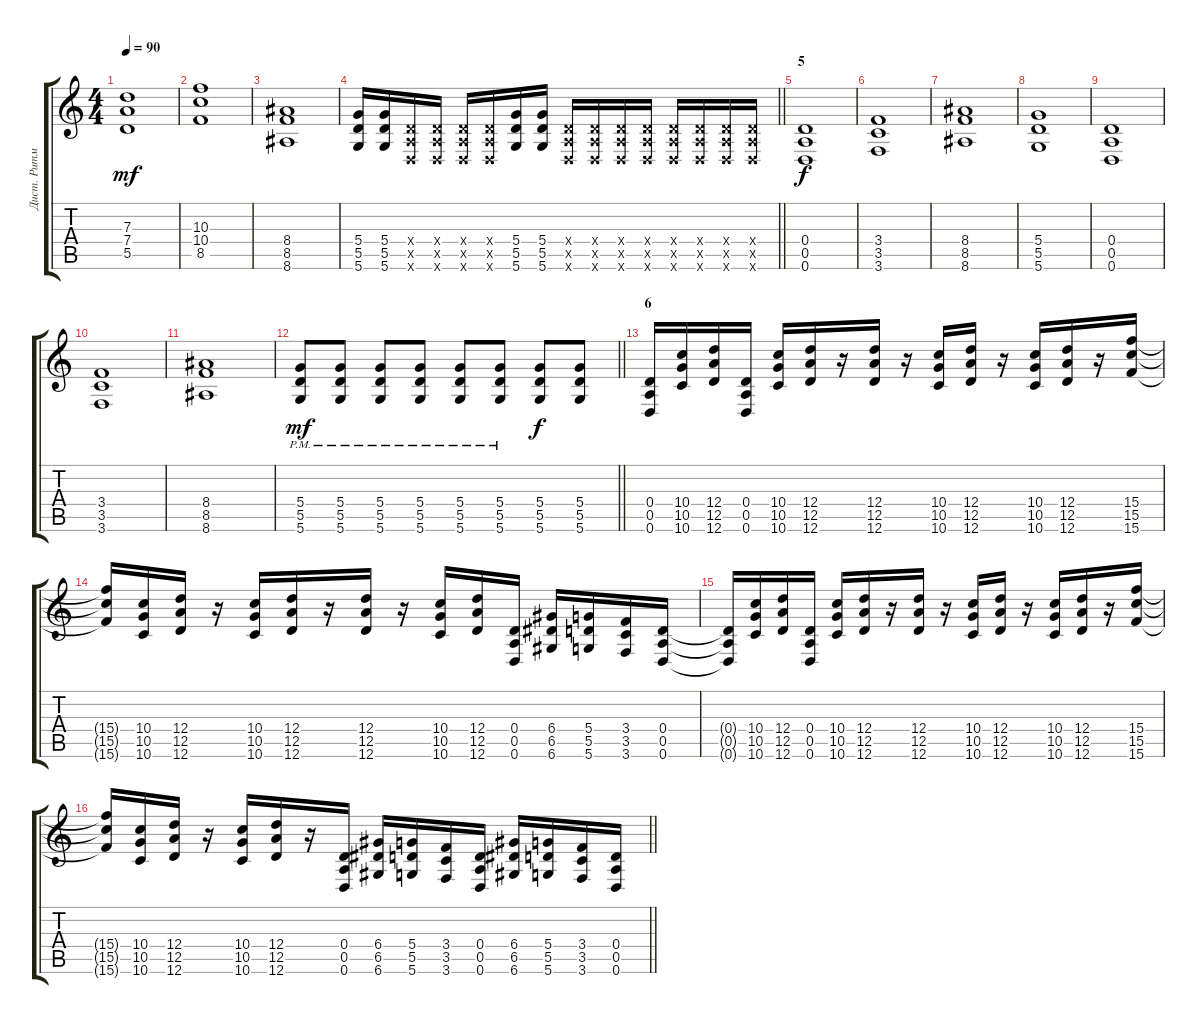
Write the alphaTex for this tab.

\track ("Дист. Ритм" "Дист. Ритм") {instrument distortionguitar}
\staff {score tabs}
\tuning (E4 B3 G3 D3 A2 D2) {hide}
\ts (4 4)
\tempo 90
\clef g2
\ks c
(7.3 7.4 5.5).1{dy mf} |
(10.3 10.4 8.5).1 |
(8.4 8.5 8.6).1 |
\barLineRight lightlight
(5.4 5.5 5.6).16 (5.4 5.5 5.6).16 (0.4{x} 0.5{x} 0.6{x}).16 (0.4{x} 0.5{x} 0.6{x}).16 (0.4{x} 0.5{x} 0.6{x}).16 (0.4{x} 0.5{x} 0.6{x}).16 (5.4 5.5 5.6).16 (5.4 5.5 5.6).16 (0.4{x} 0.5{x} 0.6{x}).16 (0.4{x} 0.5{x} 0.6{x}).16 (0.4{x} 0.5{x} 0.6{x}).16 (0.4{x} 0.5{x} 0.6{x}).16 (0.4{x} 0.5{x} 0.6{x}).16 (0.4{x} 0.5{x} 0.6{x}).16 (0.4{x} 0.5{x} 0.6{x}).16 (0.4{x} 0.5{x} 0.6{x}).16 |
\section ("" "5")
(0.4 0.5 0.6).1{dy f} |
(3.4 3.5 3.6).1 |
(8.4 8.5 8.6).1 |
(5.4 5.5 5.6).1 |
(0.4 0.5 0.6).1 |
(3.4 3.5 3.6).1 |
(8.4 8.5 8.6).1 |
\barLineRight lightlight
(5.4{pm} 5.5{pm} 5.6{pm}).8{dy mf} (5.4{pm} 5.5{pm} 5.6{pm}).8 (5.4{pm} 5.5{pm} 5.6{pm}).8 (5.4{pm} 5.5{pm} 5.6{pm}).8 (5.4{pm} 5.5 5.6).8 (5.4{pm} 5.5 5.6).8 (5.4 5.5 5.6).8{dy f} (5.4 5.5 5.6).8 |
\section ("" "6")
(0.4 0.5 0.6).16 (10.4 10.5 10.6).16 (12.4 12.5 12.6).16 (0.4 0.5 0.6).16 (10.4 10.5 10.6).16 (12.4 12.5 12.6).16 r.16 (12.4 12.5 12.6).16 r.16 (10.4 10.5 10.6).16 (12.4 12.5 12.6).16 r.16 (10.4 10.5 10.6).16 (12.4 12.5 12.6).16 r.16 (15.4 15.5 15.6).16 |
(15.4{t} 15.5{t} 15.6{t}).16 (10.4 10.5 10.6).16 (12.4 12.5 12.6).16 r.16 (10.4 10.5 10.6).16 (12.4 12.5 12.6).16 r.16 (12.4 12.5 12.6).16 r.16 (10.4 10.5 10.6).16 (12.4 12.5 12.6).16 (0.4 0.5 0.6).16 (6.4 6.5 6.6).16 (5.4 5.5 5.6).16 (3.4 3.5 3.6).16 (0.4 0.5 0.6).16 |
(0.4{t} 0.5{t} 0.6{t}).16 (10.4 10.5 10.6).16 (12.4 12.5 12.6).16 (0.4 0.5 0.6).16 (10.4 10.5 10.6).16 (12.4 12.5 12.6).16 r.16 (12.4 12.5 12.6).16 r.16 (10.4 10.5 10.6).16 (12.4 12.5 12.6).16 r.16 (10.4 10.5 10.6).16 (12.4 12.5 12.6).16 r.16 (15.4 15.5 15.6).16 |
\barLineRight lightlight
(15.4{t} 15.5{t} 15.6{t}).16 (10.4 10.5 10.6).16 (12.4 12.5 12.6).16 r.16 (10.4 10.5 10.6).16 (12.4 12.5 12.6).16 r.16 (0.4 0.5 0.6).16 (6.4 6.5 6.6).16 (5.4 5.5 5.6).16 (3.4 3.5 3.6).16 (0.4 0.5 0.6).16 (6.4 6.5 6.6).16 (5.4 5.5 5.6).16 (3.4 3.5 3.6).16 (0.4 0.5 0.6).16
